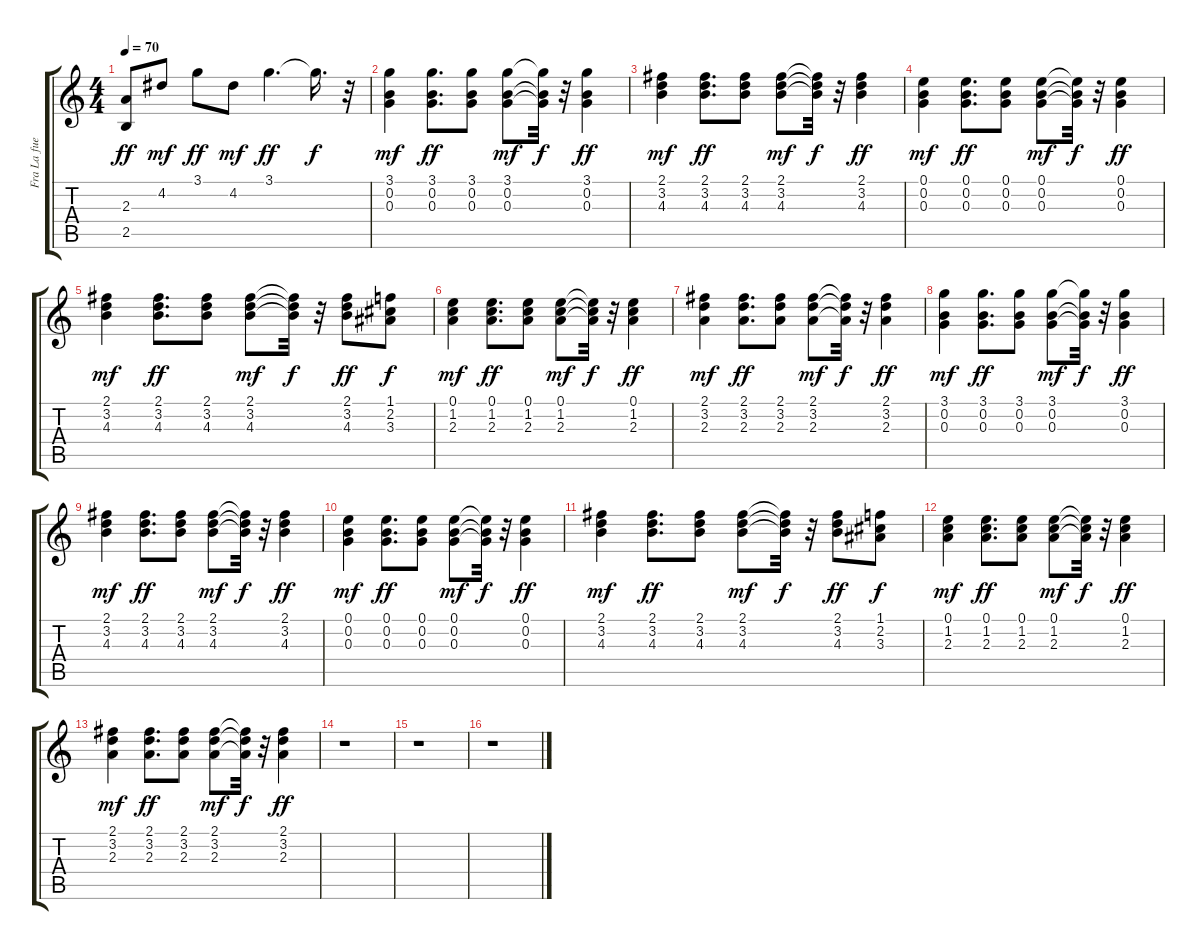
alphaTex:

\track ("Fra La fuente" "Fra La fue") {instrument acousticguitarsteel}
\staff {score tabs}
\tuning (E4 B3 G3 D3 A2 E2) {hide}
\ts (4 4)
\tempo 70
\clef g2
\ks c
(2.3 2.5).8{dy ff} 4.2.8{dy mf} 3.1.8{dy ff} 4.2.8{dy mf} 3.1.4{d dy ff} 3.1{t}.16{d dy f} r.32 |
(3.1 0.2 0.3).4{dy mf} (3.1 0.2 0.3).8{d dy ff} (3.1 0.2 0.3).8 (3.1 0.2 0.3).8{dy mf} (3.1{t} 0.2{t} 0.3{t}).32{dy f} r.32 (3.1 0.2 0.3).4{dy ff} |
(2.1 3.2 4.3).4{dy mf} (2.1 3.2 4.3).8{d dy ff} (2.1 3.2 4.3).8 (2.1 3.2 4.3).8{dy mf} (2.1{t} 3.2{t} 4.3{t}).32{dy f} r.32 (2.1 3.2 4.3).4{dy ff} |
(0.1 0.2 0.3).4{dy mf} (0.1 0.2 0.3).8{d dy ff} (0.1 0.2 0.3).8 (0.1 0.2 0.3).8{dy mf} (0.1{t} 0.2{t} 0.3{t}).32{dy f} r.32 (0.1 0.2 0.3).4{dy ff} |
(2.1 3.2 4.3).4{dy mf} (2.1 3.2 4.3).8{d dy ff} (2.1 3.2 4.3).8 (2.1 3.2 4.3).8{dy mf} (2.1{t} 3.2{t} 4.3{t}).32{dy f} r.32 (2.1 3.2 4.3).8{dy ff} (1.1 2.2 3.3).8{dy f} |
(0.1 1.2 2.3).4{dy mf} (0.1 1.2 2.3).8{d dy ff} (0.1 1.2 2.3).8 (0.1 1.2 2.3).8{dy mf} (0.1{t} 1.2{t} 2.3{t}).32{dy f} r.32 (0.1 1.2 2.3).4{dy ff} |
(2.1 3.2 2.3).4{dy mf} (2.1 3.2 2.3).8{d dy ff} (2.1 3.2 2.3).8 (2.1 3.2 2.3).8{dy mf} (2.1{t} 3.2{t} 2.3{t}).32{dy f} r.32 (2.1 3.2 2.3).4{dy ff} |
(3.1 0.2 0.3).4{dy mf} (3.1 0.2 0.3).8{d dy ff} (3.1 0.2 0.3).8 (3.1 0.2 0.3).8{dy mf} (3.1{t} 0.2{t} 0.3{t}).32{dy f} r.32 (3.1 0.2 0.3).4{dy ff} |
(2.1 3.2 4.3).4{dy mf} (2.1 3.2 4.3).8{d dy ff} (2.1 3.2 4.3).8 (2.1 3.2 4.3).8{dy mf} (2.1{t} 3.2{t} 4.3{t}).32{dy f} r.32 (2.1 3.2 4.3).4{dy ff} |
(0.1 0.2 0.3).4{dy mf} (0.1 0.2 0.3).8{d dy ff} (0.1 0.2 0.3).8 (0.1 0.2 0.3).8{dy mf} (0.1{t} 0.2{t} 0.3{t}).32{dy f} r.32 (0.1 0.2 0.3).4{dy ff} |
(2.1 3.2 4.3).4{dy mf} (2.1 3.2 4.3).8{d dy ff} (2.1 3.2 4.3).8 (2.1 3.2 4.3).8{dy mf} (2.1{t} 3.2{t} 4.3{t}).32{dy f} r.32 (2.1 3.2 4.3).8{dy ff} (1.1 2.2 3.3).8{dy f} |
(0.1 1.2 2.3).4{dy mf} (0.1 1.2 2.3).8{d dy ff} (0.1 1.2 2.3).8 (0.1 1.2 2.3).8{dy mf} (0.1{t} 1.2{t} 2.3{t}).32{dy f} r.32 (0.1 1.2 2.3).4{dy ff} |
(2.1 3.2 2.3).4{dy mf} (2.1 3.2 2.3).8{d dy ff} (2.1 3.2 2.3).8 (2.1 3.2 2.3).8{dy mf} (2.1{t} 3.2{t} 2.3{t}).32{dy f} r.32 (2.1 3.2 2.3).4{dy ff} |
r.1 |
r.1 |
r.1
